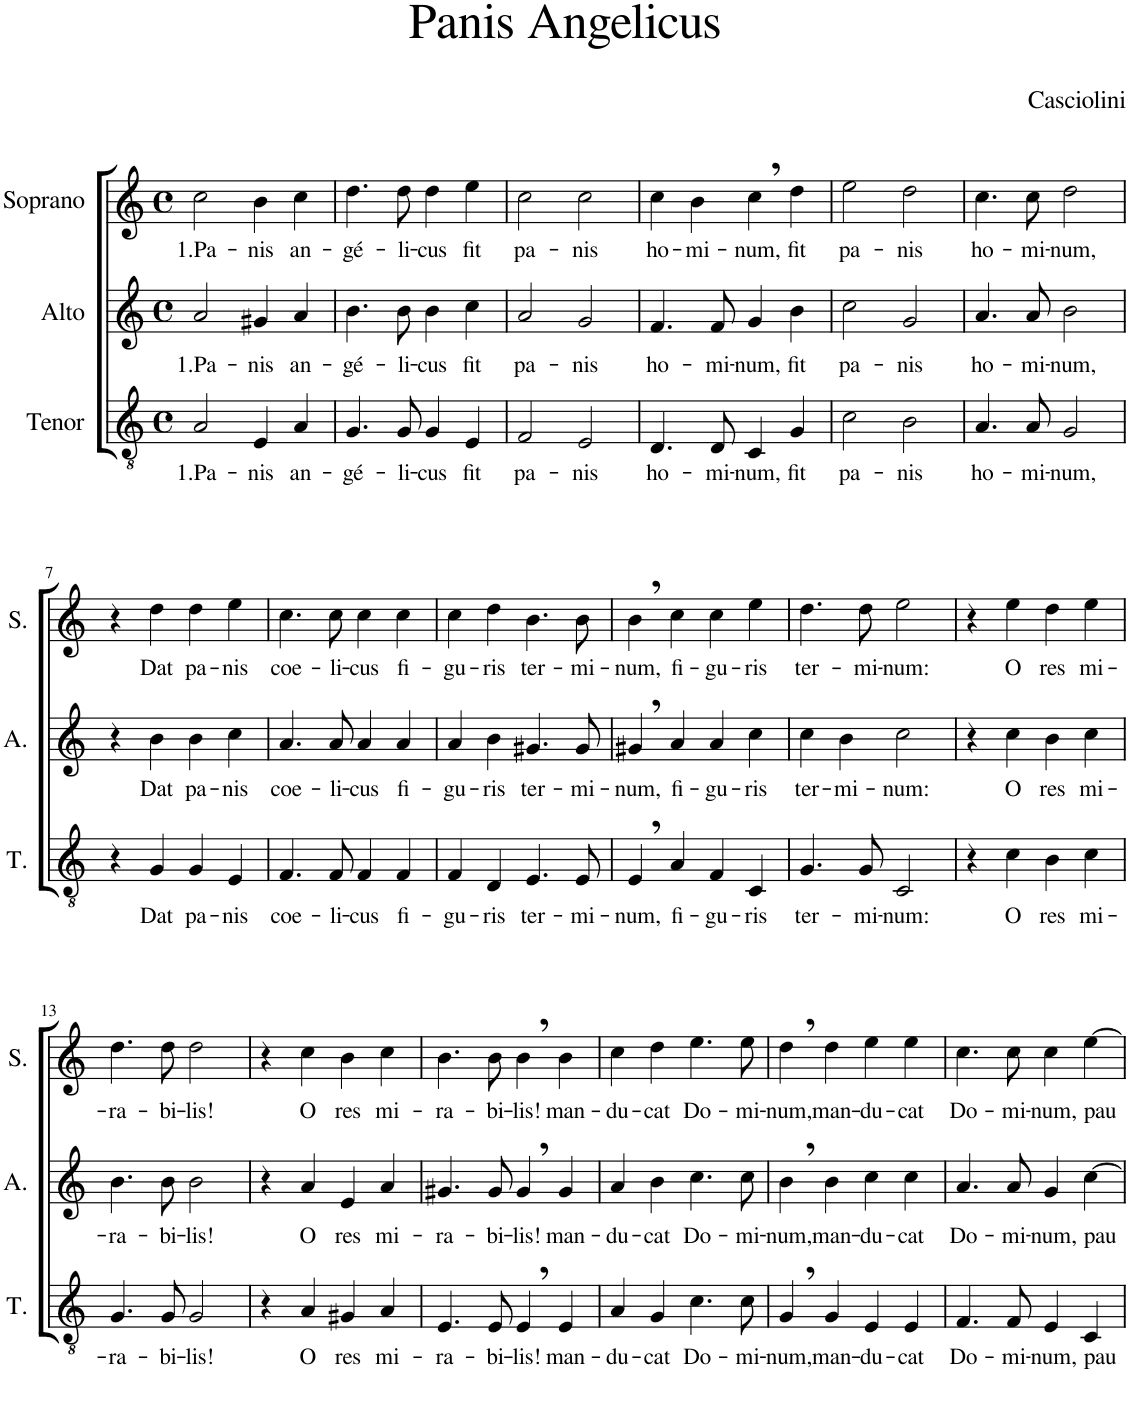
**kern	**text	**kern	**text	**kern	**text
*part3	*part3	*part2	*part2	*part1	*part1
*staff3	*staff3	*staff2	*staff2	*staff1	*staff1
*I"Tenor	*	*I"Alto	*	*I"Soprano	*
*I'T.	*	*I'A.	*	*I'S.	*
*clefGv2	*	*clefG2	*	*clefG2	*
*k[]	*	*k[]	*	*k[]	*
*M4/4	*	*M4/4	*	*M4/4	*
*met(c)	*	*met(c)	*	*met(c)	*
=1	=1	=1	=1	=1	=1
!	!LO:LY:b	!	!LO:LY:b	!	!LO:LY:b
2A/	1.Pa-	2a/	1.Pa-	2cc\	1.Pa-
!	!LO:LY:b	!	!LO:LY:b	!	!LO:LY:b
4E/	-nis	4g#X/	-nis	4b\	-nis
!	!LO:LY:b	!	!LO:LY:b	!	!LO:LY:b
4A/	an-	4a/	an-	4cc\	an-
=2	=2	=2	=2	=2	=2
!	!LO:LY:b	!	!LO:LY:b	!	!LO:LY:b
4.G/	-gé-	4.b\	-gé-	4.dd\	-gé-
!	!LO:LY:b	!	!LO:LY:b	!	!LO:LY:b
8G/	-li-	8b\	-li-	8dd\	-li-
!	!LO:LY:b	!	!LO:LY:b	!	!LO:LY:b
4G/	-cus	4b\	-cus	4dd\	-cus
!	!LO:LY:b	!	!LO:LY:b	!	!LO:LY:b
4E/	fit	4cc\	fit	4ee\	fit
=3	=3	=3	=3	=3	=3
!	!LO:LY:b	!	!LO:LY:b	!	!LO:LY:b
2F/	pa-	2a/	pa-	2cc\	pa-
!	!LO:LY:b	!	!LO:LY:b	!	!LO:LY:b
2E/	-nis	2g/	-nis	2cc\	-nis
=4	=4	=4	=4	=4	=4
!	!LO:LY:b	!	!LO:LY:b	!	!LO:LY:b
4.D/	ho-	4.f/	ho-	4cc\	ho-
!	!	!	!	!	!LO:LY:b
.	.	.	.	4b\	-mi-
!	!LO:LY:b	!	!LO:LY:b	!	!
8D/	-mi-	8f/	-mi-	.	.
!	!LO:LY:b	!	!LO:LY:b	!	!LO:LY:b
4C/	-num,	4g/	-num,	4cc,\	-num,
!	!LO:LY:b	!	!LO:LY:b	!	!LO:LY:b
4G/	fit	4b\	fit	4dd\	fit
=5	=5	=5	=5	=5	=5
!	!LO:LY:b	!	!LO:LY:b	!	!LO:LY:b
2c\	pa-	2cc\	pa-	2ee\	pa-
!	!LO:LY:b	!	!LO:LY:b	!	!LO:LY:b
2B\	-nis	2g/	-nis	2dd\	-nis
=6	=6	=6	=6	=6	=6
!	!LO:LY:b	!	!LO:LY:b	!	!LO:LY:b
4.A/	ho-	4.a/	ho-	4.cc\	ho-
!	!LO:LY:b	!	!LO:LY:b	!	!LO:LY:b
8A/	-mi-	8a/	-mi-	8cc\	-mi-
!	!LO:LY:b	!	!LO:LY:b	!	!LO:LY:b
2G/	-num,	2b\	-num,	2dd\	-num,
!!LO:LB:g=z
=7	=7	=7	=7	=7	=7
4r	.	4r	.	4r	.
!	!LO:LY:b	!	!LO:LY:b	!	!LO:LY:b
4G/	Dat	4b\	Dat	4dd\	Dat
!	!LO:LY:b	!	!LO:LY:b	!	!LO:LY:b
4G/	pa-	4b\	pa-	4dd\	pa-
!	!LO:LY:b	!	!LO:LY:b	!	!LO:LY:b
4E/	-nis	4cc\	-nis	4ee\	-nis
=8	=8	=8	=8	=8	=8
!	!LO:LY:b	!	!LO:LY:b	!	!LO:LY:b
4.F/	coe-	4.a/	coe-	4.cc\	coe-
!	!LO:LY:b	!	!LO:LY:b	!	!LO:LY:b
8F/	-li-	8a/	-li-	8cc\	-li-
!	!LO:LY:b	!	!LO:LY:b	!	!LO:LY:b
4F/	-cus	4a/	-cus	4cc\	-cus
!	!LO:LY:b	!	!LO:LY:b	!	!LO:LY:b
4F/	fi-	4a/	fi-	4cc\	fi-
=9	=9	=9	=9	=9	=9
!	!LO:LY:b	!	!LO:LY:b	!	!LO:LY:b
4F/	-gu-	4a/	-gu-	4cc\	-gu-
!	!LO:LY:b	!	!LO:LY:b	!	!LO:LY:b
4D/	-ris	4b\	-ris	4dd\	-ris
!	!LO:LY:b	!	!LO:LY:b	!	!LO:LY:b
4.E/	ter-	4.g#X/	ter-	4.b\	ter-
!	!LO:LY:b	!	!LO:LY:b	!	!LO:LY:b
8E/	-mi-	8g#/	-mi-	8b\	-mi-
=10	=10	=10	=10	=10	=10
!	!LO:LY:b	!	!LO:LY:b	!	!LO:LY:b
4E,/	-num,	4g#X,/	-num,	4b,\	-num,
!	!LO:LY:b	!	!LO:LY:b	!	!LO:LY:b
4A/	fi-	4a/	fi-	4cc\	fi-
!	!LO:LY:b	!	!LO:LY:b	!	!LO:LY:b
4F/	-gu-	4a/	-gu-	4cc\	-gu-
!	!LO:LY:b	!	!LO:LY:b	!	!LO:LY:b
4C/	-ris	4cc\	-ris	4ee\	-ris
=11	=11	=11	=11	=11	=11
!	!LO:LY:b	!	!LO:LY:b	!	!LO:LY:b
4.G/	ter-	4cc\	ter-	4.dd\	ter-
!	!	!	!LO:LY:b	!	!
.	.	4b\	-mi-	.	.
!	!LO:LY:b	!	!	!	!LO:LY:b
8G/	-mi-	.	.	8dd\	-mi-
!	!LO:LY:b	!	!LO:LY:b	!	!LO:LY:b
2C/	-num:	2cc\	-num:	2ee\	-num:
=12	=12	=12	=12	=12	=12
4r	.	4r	.	4r	.
!	!LO:LY:b	!	!LO:LY:b	!	!LO:LY:b
4c\	O	4cc\	O	4ee\	O
!	!LO:LY:b	!	!LO:LY:b	!	!LO:LY:b
4B\	res	4b\	res	4dd\	res
!	!LO:LY:b	!	!LO:LY:b	!	!LO:LY:b
4c\	mi-	4cc\	mi-	4ee\	mi-
!!LO:LB:g=z
=13	=13	=13	=13	=13	=13
!	!LO:LY:b	!	!LO:LY:b	!	!LO:LY:b
4.G/	-ra-	4.b\	-ra-	4.dd\	-ra-
!	!LO:LY:b	!	!LO:LY:b	!	!LO:LY:b
8G/	-bi-	8b\	-bi-	8dd\	-bi-
!	!LO:LY:b	!	!LO:LY:b	!	!LO:LY:b
2G/	-lis!	2b\	-lis!	2dd\	-lis!
=14	=14	=14	=14	=14	=14
4r	.	4r	.	4r	.
!	!LO:LY:b	!	!LO:LY:b	!	!LO:LY:b
4A/	O	4a/	O	4cc\	O
!	!LO:LY:b	!	!LO:LY:b	!	!LO:LY:b
4G#X/	res	4e/	res	4b\	res
!	!LO:LY:b	!	!LO:LY:b	!	!LO:LY:b
4A/	mi-	4a/	mi-	4cc\	mi-
=15	=15	=15	=15	=15	=15
!	!LO:LY:b	!	!LO:LY:b	!	!LO:LY:b
4.E/	-ra-	4.g#X/	-ra-	4.b\	-ra-
!	!LO:LY:b	!	!LO:LY:b	!	!LO:LY:b
8E/	-bi-	8g#/	-bi-	8b\	-bi-
!	!LO:LY:b	!	!LO:LY:b	!	!LO:LY:b
4E,/	-lis!	4g#,/	-lis!	4b,\	-lis!
!	!LO:LY:b	!	!LO:LY:b	!	!LO:LY:b
4E/	man-	4g#/	man-	4b\	man-
=16	=16	=16	=16	=16	=16
!	!LO:LY:b	!	!LO:LY:b	!	!LO:LY:b
4A/	-du-	4a/	-du-	4cc\	-du-
!	!LO:LY:b	!	!LO:LY:b	!	!LO:LY:b
4G/	-cat	4b\	-cat	4dd\	-cat
!	!LO:LY:b	!	!LO:LY:b	!	!LO:LY:b
4.c\	Do-	4.cc\	Do-	4.ee\	Do-
!	!LO:LY:b	!	!LO:LY:b	!	!LO:LY:b
8c\	-mi-	8cc\	-mi-	8ee\	-mi-
=17	=17	=17	=17	=17	=17
!	!LO:LY:b	!	!LO:LY:b	!	!LO:LY:b
4G,/	-num,	4b,\	-num,	4dd,\	-num,
!	!LO:LY:b	!	!LO:LY:b	!	!LO:LY:b
4G/	man-	4b\	man-	4dd\	man-
!	!LO:LY:b	!	!LO:LY:b	!	!LO:LY:b
4E/	-du-	4cc\	-du-	4ee\	-du-
!	!LO:LY:b	!	!LO:LY:b	!	!LO:LY:b
4E/	-cat	4cc\	-cat	4ee\	-cat
=18	=18	=18	=18	=18	=18
!	!LO:LY:b	!	!LO:LY:b	!	!LO:LY:b
4.F/	Do-	4.a/	Do-	4.cc\	Do-
!	!LO:LY:b	!	!LO:LY:b	!	!LO:LY:b
8F/	-mi-	8a/	-mi-	8cc\	-mi-
!	!LO:LY:b	!	!LO:LY:b	!	!LO:LY:b
4E/	-num,	4g/	-num,	4cc\	-num,
!	!LO:LY:b	!	!LO:LY:b	!	!LO:LY:b
4C/	-pau	[4cc\	pau	[4ee\	pau
=	=	=	=	=	=
*-	*-	*-	*-	*-	*-
